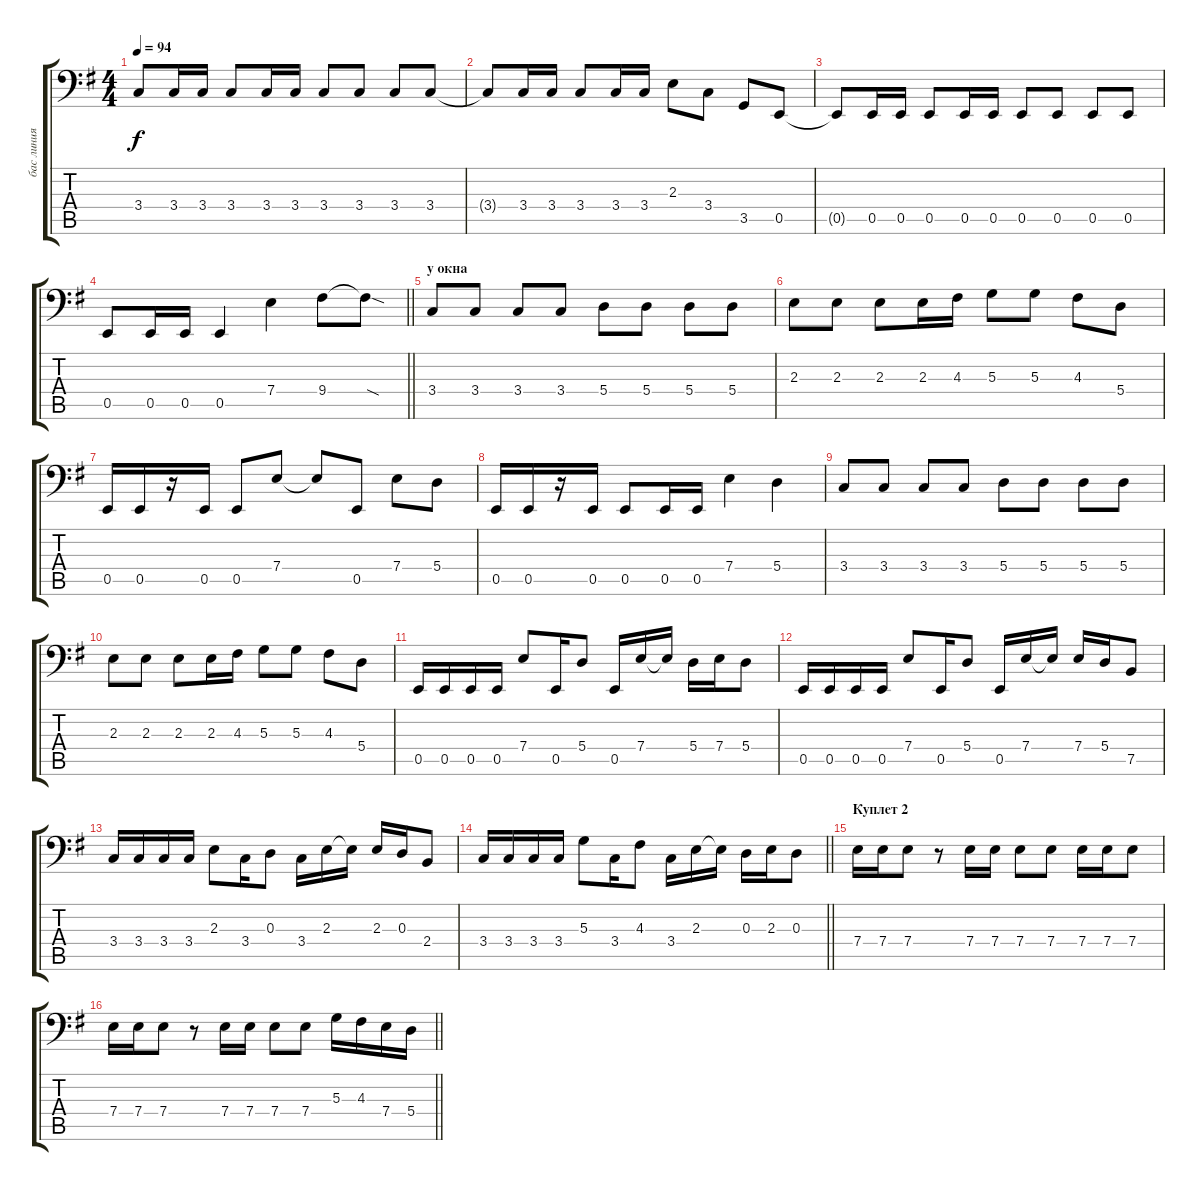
\track ("бас линия" "бас линия") {instrument electricbassfinger}
\staff {score tabs}
\tuning (C3 G2 D2 A1 E1 B0) {hide}
\ts (4 4)
\tempo 94
\clef f4
\ks g
3.4{t}.8{dy f} 3.4.16 3.4.16 3.4.8 3.4.16 3.4.16 3.4.8 3.4.8 3.4.8 3.4.8 |
3.4{t}.8 3.4.16 3.4.16 3.4.8 3.4.16 3.4.16 2.3.8 3.4.8 3.5.8 0.5.8 |
0.5{t}.8 0.5.16 0.5.16 0.5.8 0.5.16 0.5.16 0.5.8 0.5.8 0.5.8 0.5.8 |
\barLineRight lightlight
0.5.8 0.5.16 0.5.16 0.5.4 7.4.4 9.4.8 9.4{sod t}.8 |
\section ("" "у окна")
3.4.8 3.4.8 3.4.8 3.4.8 5.4.8 5.4.8 5.4.8 5.4.8 |
2.3.8 2.3.8 2.3.8 2.3.16 4.3.16 5.3.8 5.3.8 4.3.8 5.4.8 |
0.5.16 0.5.16 r.16 0.5.16 0.5.8 7.4.8 7.4{t}.8 0.5.8 7.4.8 5.4.8 |
0.5.16 0.5.16 r.16 0.5.16 0.5.8 0.5.16 0.5.16 7.4.4 5.4.4 |
3.4.8 3.4.8 3.4.8 3.4.8 5.4.8 5.4.8 5.4.8 5.4.8 |
2.3.8 2.3.8 2.3.8 2.3.16 4.3.16 5.3.8 5.3.8 4.3.8 5.4.8 |
0.5.16 0.5.16 0.5.16 0.5.16 7.4.8 0.5.16 5.4.8 0.5.16 7.4.16 7.4{t}.16 5.4.16 7.4.16 5.4.8 |
0.5.16 0.5.16 0.5.16 0.5.16 7.4.8 0.5.16 5.4.8 0.5.16 7.4.16 7.4{t}.16 7.4.16 5.4.16 7.5.8 |
3.4.16 3.4.16 3.4.16 3.4.16 2.3.8 3.4.16 0.3.8 3.4.16 2.3.16 2.3{t}.16 2.3.16 0.3.16 2.4.8 |
\barLineRight lightlight
3.4.16 3.4.16 3.4.16 3.4.16 5.3.8 3.4.16 4.3.8 3.4.16 2.3.16 2.3{t}.16 0.3.16 2.3.16 0.3.8 |
\section ("" "Куплет 2")
7.4.16 7.4.16 7.4.8 r.8 7.4.16 7.4.16 7.4.8 7.4.8 7.4.16 7.4.16 7.4.8 |
\barLineRight lightlight
7.4.16 7.4.16 7.4.8 r.8 7.4.16 7.4.16 7.4.8 7.4.8 5.3.16 4.3.16 7.4.16 5.4.16
